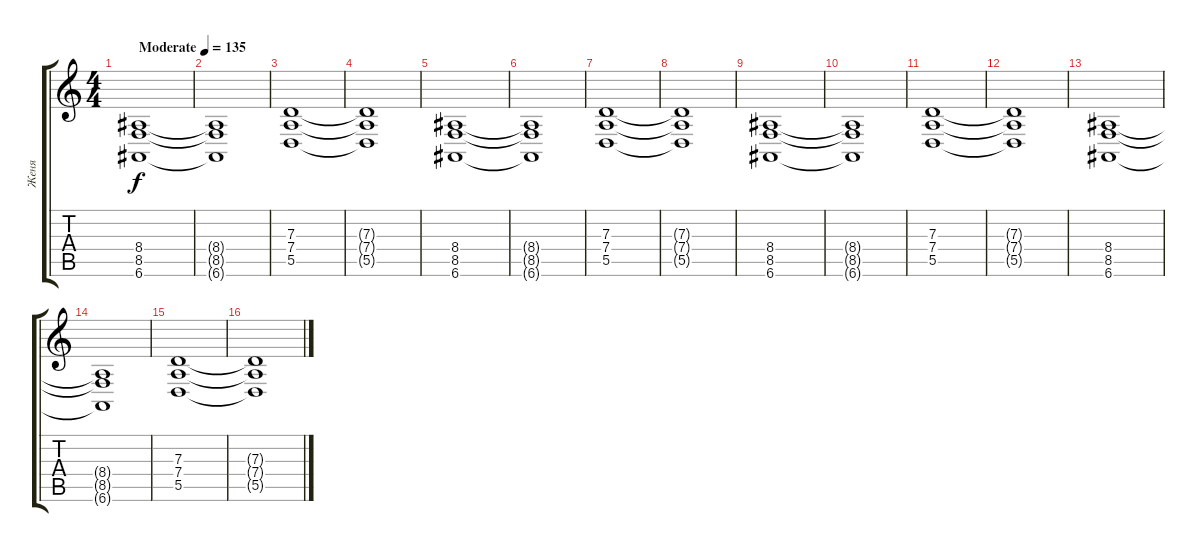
\track ("Женя" "Женя") {instrument stringensemble1}
\staff {score tabs}
\tuning (E4 B3 G3 D3 A2 E2) {hide}
\ts (4 4)
\tempo (135 "Moderate")
\clef g2
\ks c
(8.4 8.5 6.6).1{dy f instrument stringensemble1} |
(8.4{t} 8.5{t} 6.6{t}).1 |
(7.3 7.4 5.5).1 |
(7.3{t} 7.4{t} 5.5{t}).1 |
(8.4 8.5 6.6).1 |
(8.4{t} 8.5{t} 6.6{t}).1 |
(7.3 7.4 5.5).1 |
(7.3{t} 7.4{t} 5.5{t}).1 |
(8.4 8.5 6.6).1 |
(8.4{t} 8.5{t} 6.6{t}).1 |
(7.3 7.4 5.5).1 |
(7.3{t} 7.4{t} 5.5{t}).1 |
(8.4 8.5 6.6).1 |
(8.4{t} 8.5{t} 6.6{t}).1 |
(7.3 7.4 5.5).1 |
(7.3{t} 7.4{t} 5.5{t}).1
